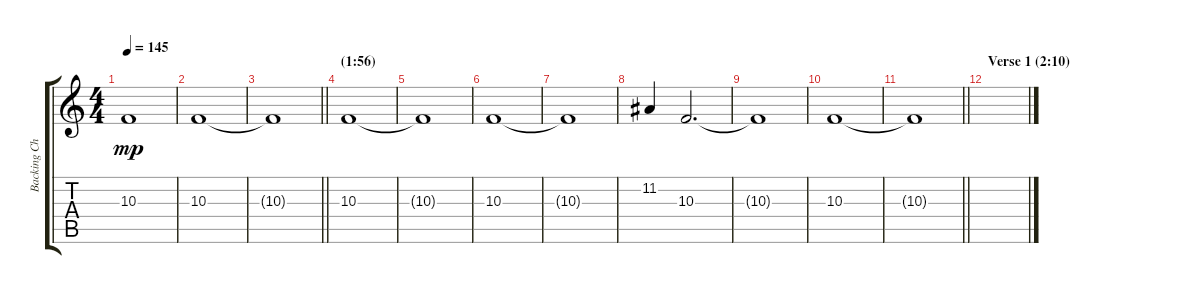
\track ("Backing Choir" "Backing Ch") {instrument pad4choir}
\staff {score tabs}
\tuning (E4 B3 G3 D3 A2 E2) {hide}
\ts (4 4)
\tempo 145
\clef g2
\ks c
10.3{t}.1{dy mp} |
10.3.1 |
\barLineRight lightlight
10.3{t}.1 |
\section ("" "(1:56)")
10.3.1 |
10.3{t}.1 |
10.3.1 |
10.3{t}.1 |
11.2.4 10.3.2{d} |
10.3{t}.1 |
10.3.1 |
\barLineRight lightlight
10.3{t}.1 |
\section ("" "Verse 1 (2:10)")
